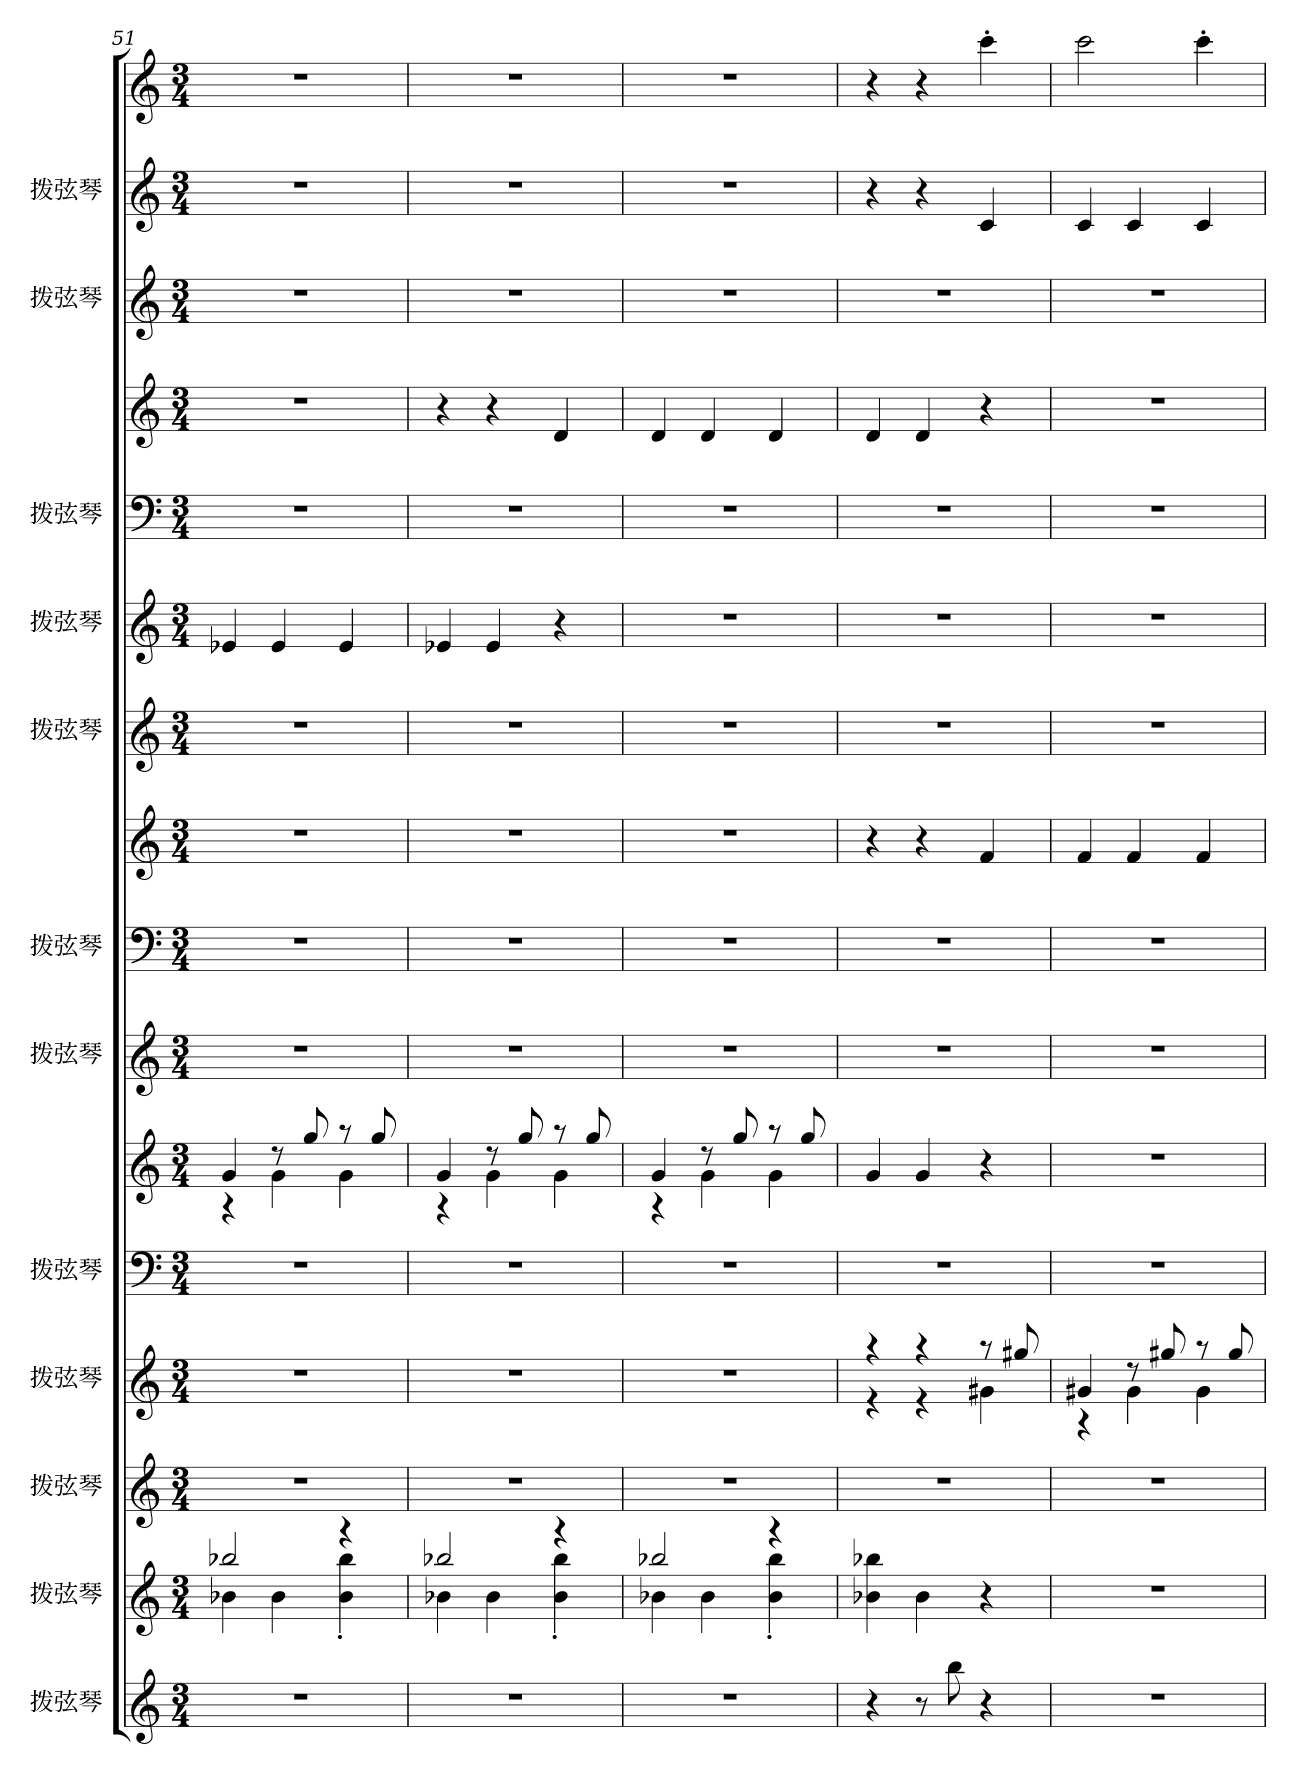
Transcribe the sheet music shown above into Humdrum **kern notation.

**kern	**kern	**kern	**kern	**kern	**kern	**kern	**kern	**kern	**kern	**kern	**kern	**kern	**kern	**kern	**kern
*part12	*part11	*part10	*part9	*part8	*part8	*part7	*part6	*part6	*part5	*part4	*part3	*part3	*part2	*part1	*part1
*staff16	*staff15	*staff14	*staff13	*staff12	*staff11	*staff10	*staff9	*staff8	*staff7	*staff6	*staff5	*staff4	*staff3	*staff2	*staff1
*I"拨弦琴	*I"拨弦琴	*I"拨弦琴	*I"拨弦琴	*I"拨弦琴	*	*I"拨弦琴	*I"拨弦琴	*	*I"拨弦琴	*I"拨弦琴	*I"拨弦琴	*	*I"拨弦琴	*I"拨弦琴	*
*clefG2	*clefG2	*clefG2	*clefG2	*clefF4	*clefG2	*clefG2	*clefF4	*clefG2	*clefG2	*clefG2	*clefF4	*clefG2	*clefG2	*clefG2	*clefG2
*k[]	*k[]	*k[]	*k[]	*k[]	*k[]	*k[]	*k[]	*k[]	*k[]	*k[]	*k[]	*k[]	*k[]	*k[]	*k[]
*M3/4	*M3/4	*M3/4	*M3/4	*M3/4	*M3/4	*M3/4	*M3/4	*M3/4	*M3/4	*M3/4	*M3/4	*M3/4	*M3/4	*M3/4	*M3/4
=51	=51	=51	=51	=51	=51	=51	=51	=51	=51	=51	=51	=51	=51	=51	=51
*	*^	*	*	*	*^	*	*	*	*	*	*	*	*	*	*
2.r	2bb-X/	4b-X\	2.r	2.r	2.r	4g/	4r	2.r	2.r	2.r	2.r	4e-X/	2.r	2.r	2.r	2.r	2.r
.	.	4b-\	.	.	.	8r	4g\	.	.	.	.	4e-/	.	.	.	.	.
.	.	.	.	.	.	8gg/	.	.	.	.	.	.	.	.	.	.	.
.	4r	4b-\' 4bb-\'	.	.	.	8r	4g\	.	.	.	.	4e-/	.	.	.	.	.
.	.	.	.	.	.	8gg/	.	.	.	.	.	.	.	.	.	.	.
=52	=52	=52	=52	=52	=52	=52	=52	=52	=52	=52	=52	=52	=52	=52	=52	=52	=52
2.r	2bb-X/	4b-X\	2.r	2.r	2.r	4g/	4r	2.r	2.r	2.r	2.r	4e-X/	2.r	4r	2.r	2.r	2.r
.	.	4b-\	.	.	.	8r	4g\	.	.	.	.	4e-/	.	4r	.	.	.
.	.	.	.	.	.	8gg/	.	.	.	.	.	.	.	.	.	.	.
.	4r	4b-\' 4bb-\'	.	.	.	8r	4g\	.	.	.	.	4r	.	4d/	.	.	.
.	.	.	.	.	.	8gg/	.	.	.	.	.	.	.	.	.	.	.
!!LO:PB:g=z
=53	=53	=53	=53	=53	=53	=53	=53	=53	=53	=53	=53	=53	=53	=53	=53	=53	=53
2.r	2bb-X/	4b-X\	2.r	2.r	2.r	4g/	4r	2.r	2.r	2.r	2.r	2.r	2.r	4d/	2.r	2.r	2.r
.	.	4b-\	.	.	.	8r	4g\	.	.	.	.	.	.	4d/	.	.	.
.	.	.	.	.	.	8gg/	.	.	.	.	.	.	.	.	.	.	.
.	4r	4b-\' 4bb-\'	.	.	.	8r	4g\	.	.	.	.	.	.	4d/	.	.	.
.	.	.	.	.	.	8gg/	.	.	.	.	.	.	.	.	.	.	.
*	*v	*v	*	*	*	*v	*v	*	*	*	*	*	*	*	*	*	*
=54	=54	=54	=54	=54	=54	=54	=54	=54	=54	=54	=54	=54	=54	=54	=54
*	*	*	*^	*	*	*	*	*	*	*	*	*	*	*	*
4r	4b-X\ 4bb-X\	2.r	4r	4r	2.r	4g/	2.r	2.r	4r	2.r	2.r	2.r	4d/	2.r	4r	4r
8r	4b-\	.	4r	4r	.	4g/	.	.	4r	.	.	.	4d/	.	4r	4r
8bb\	.	.	.	.	.	.	.	.	.	.	.	.	.	.	.	.
4r	4r	.	8r	4g#X\	.	4r	.	.	4f/	.	.	.	4r	.	4c/	4ccc'\
.	.	.	8gg#X/	.	.	.	.	.	.	.	.	.	.	.	.	.
=55	=55	=55	=55	=55	=55	=55	=55	=55	=55	=55	=55	=55	=55	=55	=55	=55
2.r	2.r	2.r	4g#X/	4r	2.r	2.r	2.r	2.r	4f/	2.r	2.r	2.r	2.r	2.r	4c/	2ccc\
.	.	.	8r	4g#\	.	.	.	.	4f/	.	.	.	.	.	4c/	.
.	.	.	8gg#X/	.	.	.	.	.	.	.	.	.	.	.	.	.
.	.	.	8r	4g#\	.	.	.	.	4f/	.	.	.	.	.	4c/	4ccc'\
.	.	.	8gg#/	.	.	.	.	.	.	.	.	.	.	.	.	.
*	*	*	*v	*v	*	*	*	*	*	*	*	*	*	*	*	*
=	=	=	=	=	=	=	=	=	=	=	=	=	=	=	=
*-	*-	*-	*-	*-	*-	*-	*-	*-	*-	*-	*-	*-	*-	*-	*-
